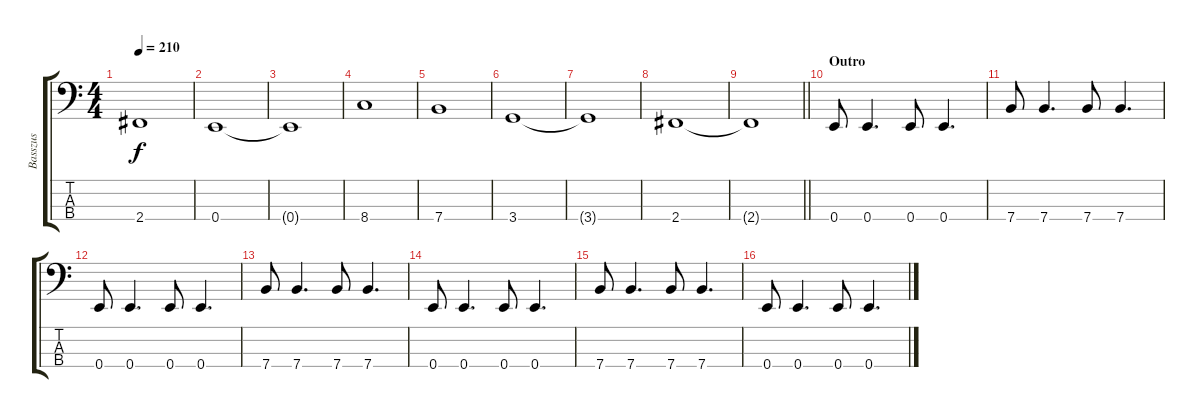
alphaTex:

\track ("Basszus" "Basszus") {instrument electricbassfinger}
\staff {score tabs}
\tuning (G2 D2 A1 E1) {hide}
\ts (4 4)
\tempo 210
\clef f4
\ks c
2.4{t}.1{dy f} |
0.4.1 |
0.4{t}.1 |
8.4.1 |
7.4.1 |
3.4.1 |
3.4{t}.1 |
2.4.1 |
\barLineRight lightlight
2.4{t}.1 |
\section ("" "Outro")
0.4.8 0.4.4{d} 0.4.8 0.4.4{d} |
7.4.8 7.4.4{d} 7.4.8 7.4.4{d} |
0.4.8 0.4.4{d} 0.4.8 0.4.4{d} |
7.4.8 7.4.4{d} 7.4.8 7.4.4{d} |
0.4.8 0.4.4{d} 0.4.8 0.4.4{d} |
7.4.8 7.4.4{d} 7.4.8 7.4.4{d} |
0.4.8 0.4.4{d} 0.4.8 0.4.4{d}
